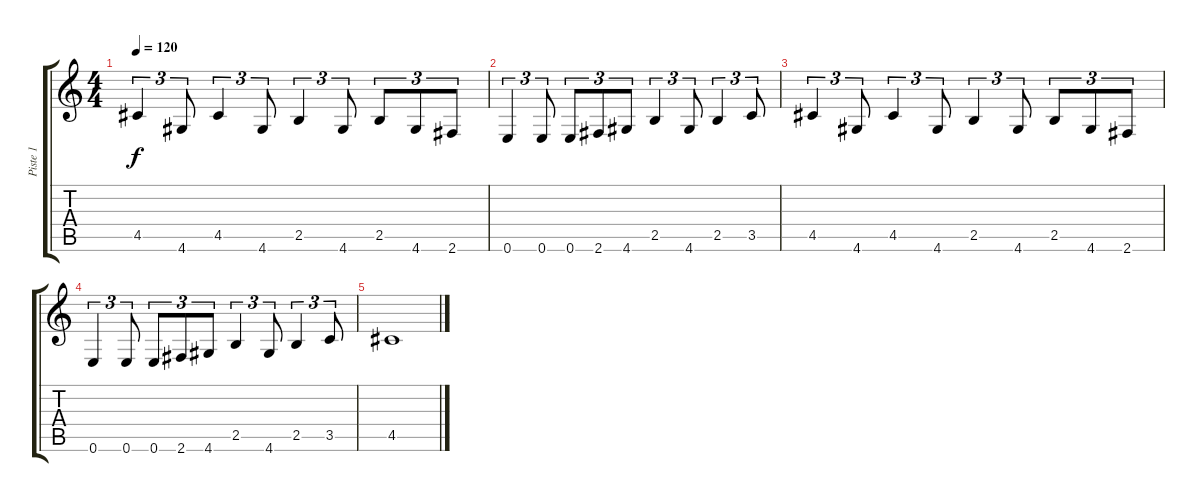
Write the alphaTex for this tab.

\track ("Piste 1" "Piste 1") {instrument distortionguitar}
\staff {score tabs}
\tuning (E4 B3 G3 D3 A2 E2) {hide}
\ts (4 4)
\tempo 120
\clef g2
\ks c
4.5.4{tu (3 2) dy f} 4.6.8{tu (3 2)} 4.5.4{tu (3 2)} 4.6.8{tu (3 2)} 2.5.4{tu (3 2)} 4.6.8{tu (3 2)} 2.5.8{tu (3 2)} 4.6.8{tu (3 2)} 2.6.8{tu (3 2)} |
0.6.4{tu (3 2)} 0.6.8{tu (3 2)} 0.6.8{tu (3 2)} 2.6.8{tu (3 2)} 4.6.8{tu (3 2)} 2.5.4{tu (3 2)} 4.6.8{tu (3 2)} 2.5.4{tu (3 2)} 3.5.8{tu (3 2)} |
4.5.4{tu (3 2)} 4.6.8{tu (3 2)} 4.5.4{tu (3 2)} 4.6.8{tu (3 2)} 2.5.4{tu (3 2)} 4.6.8{tu (3 2)} 2.5.8{tu (3 2)} 4.6.8{tu (3 2)} 2.6.8{tu (3 2)} |
0.6.4{tu (3 2)} 0.6.8{tu (3 2)} 0.6.8{tu (3 2)} 2.6.8{tu (3 2)} 4.6.8{tu (3 2)} 2.5.4{tu (3 2)} 4.6.8{tu (3 2)} 2.5.4{tu (3 2)} 3.5.8{tu (3 2)} |
4.5.1
